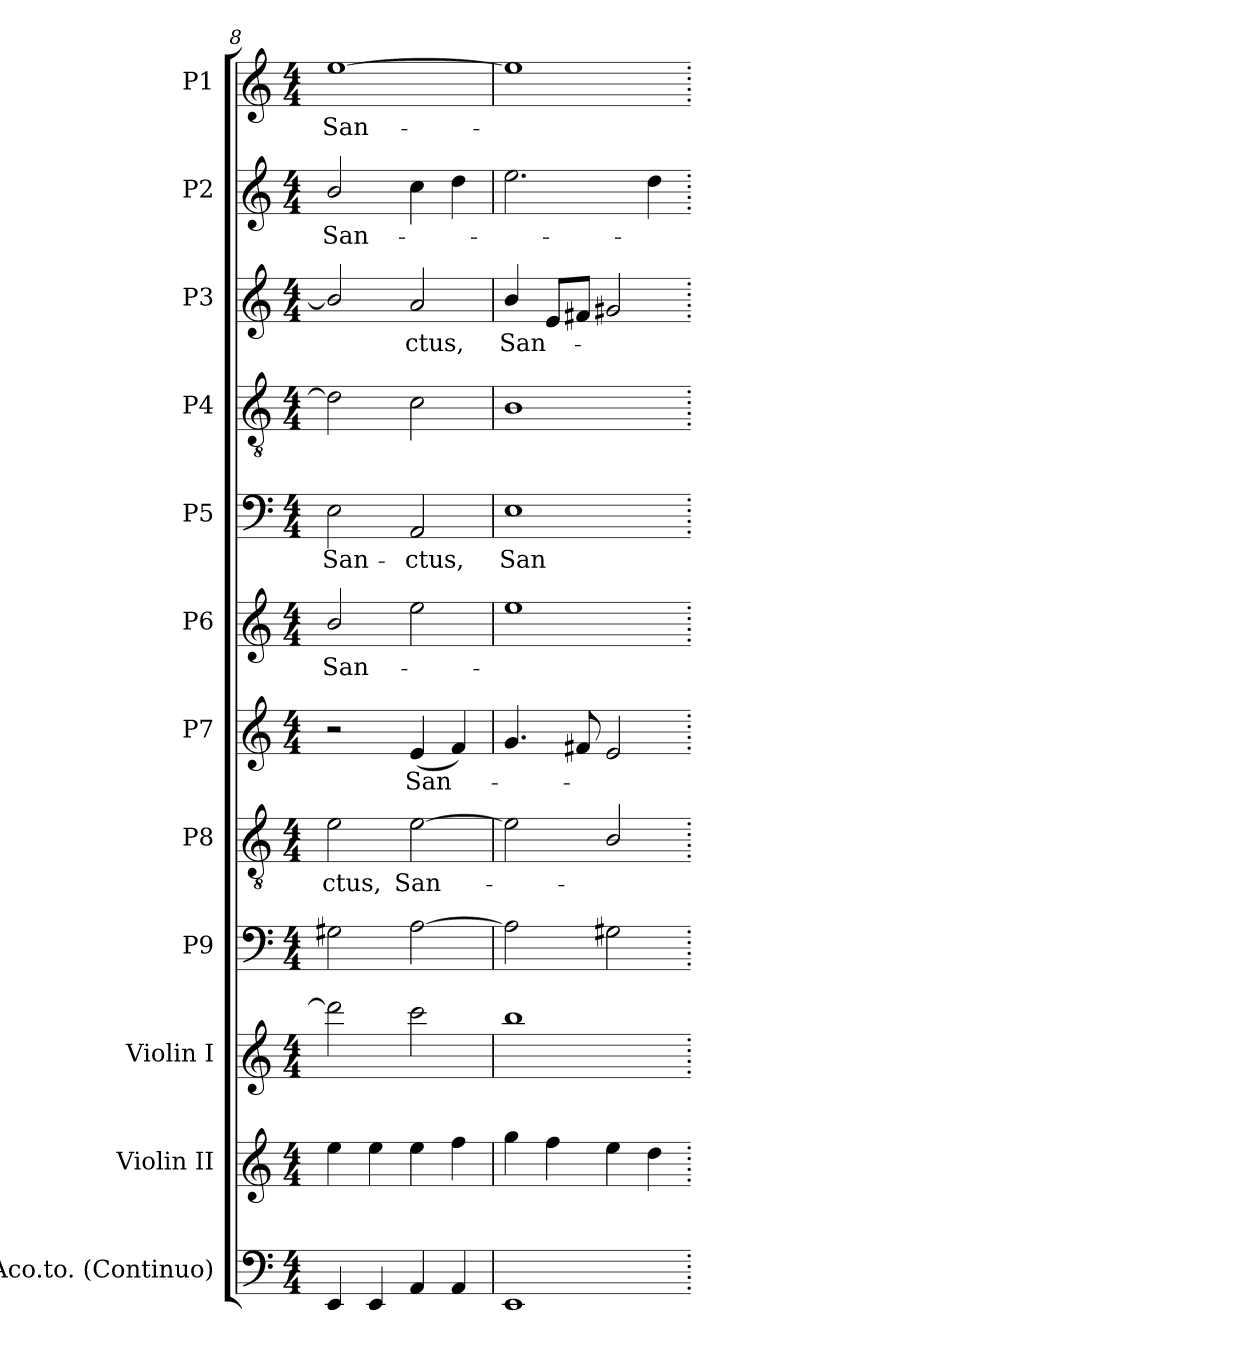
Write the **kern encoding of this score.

**kern	**kern	**kern	**kern	**kern	**text	**kern	**text	**kern	**text	**kern	**text	**kern	**kern	**text	**kern	**text	**kern	**text
*part12	*part11	*part10	*part9	*part8	*part8	*part7	*part7	*part6	*part6	*part5	*part5	*part4	*part3	*part3	*part2	*part2	*part1	*part1
*staff12	*staff11	*staff10	*staff9	*staff8	*staff8	*staff7	*staff7	*staff6	*staff6	*staff5	*staff5	*staff4	*staff3	*staff3	*staff2	*staff2	*staff1	*staff1
*I"Aco.to. (Continuo)	*I"Violin II	*I"Violin I	*I"P9	*I"P8	*	*I"P7	*	*I"P6	*	*I"P5	*	*I"P4	*I"P3	*	*I"P2	*	*I"P1	*
*I'Cont.	*I'Vln. II	*I'Vln. I	*	*	*	*	*	*	*	*	*	*	*	*	*	*	*	*
*clefF4	*clefG2	*clefG2	*clefF4	*clefGv2	*	*clefG2	*	*clefG2	*	*clefF4	*	*clefGv2	*clefG2	*	*clefG2	*	*clefG2	*
*	*	*	*	*ITrd7c12	*	*	*	*	*	*	*	*ITrd7c12	*	*	*	*	*	*
*k[]	*k[]	*k[]	*k[]	*k[]	*	*k[]	*	*k[]	*	*k[]	*	*k[]	*k[]	*	*k[]	*	*k[]	*
*C:	*C:	*C:	*C:	*C:	*	*C:	*	*C:	*	*C:	*	*C:	*C:	*	*C:	*	*C:	*
*M4/4	*M4/4	*M4/4	*M4/4	*M4/4	*	*M4/4	*	*M4/4	*	*M4/4	*	*M4/4	*M4/4	*	*M4/4	*	*M4/4	*
=8	=8	=8	=8	=8	=8	=8	=8	=8	=8	=8	=8	=8	=8	=8	=8	=8	=8	=8
!	!	!	!	!	!LO:LY:b:color=#000000	!	!	!	!	!	!	!	!	!	!	!	!	!
!	!	!	!	!	!	!	!	!	!LO:LY:b:color=#000000	!	!	!	!	!	!	!	!	!
!	!	!	!	!	!	!	!	!	!	!	!LO:LY:b:color=#000000	!	!	!	!	!	!	!
!	!	!	!	!	!	!	!	!	!	!	!	!	!	!	!	!LO:LY:b:color=#000000	!	!
!	!	!	!	!	!	!	!	!	!	!	!	!	!	!	!	!	!	!LO:LY:b:color=#000000
4EEi/	4eei\	2dddi\]	2G#Xi\	2Ei\	-ctus,	2r	.	2bi/	San-	2Ei\	San-	2Di\]	2bi/]	.	2bi/	San-	[1eei	San-
4EEi/	4eei\	.	.	.	.	.	.	.	.	.	.	.	.	.	.	.	.	.
!	!	!	!	!	!LO:LY:b:color=#000000	!	!	!	!	!	!	!	!	!	!	!	!	!
!	!	!	!	!	!	!	!LO:LY:b:color=#000000	!	!	!	!	!	!	!	!	!	!	!
!	!	!	!	!	!	!	!	!	!	!	!LO:LY:b:color=#000000	!	!	!	!	!	!	!
!	!	!	!	!	!	!	!	!	!	!	!	!	!	!LO:LY:b:color=#000000	!	!	!	!
4AAi/	4eei\	2ccci\	[2Ai\	[2Ei\	San-	(4ei/	San-	2eei\	.	2AAi/	-ctus,	2Ci\	2ai/	-ctus,	4cci\	.	.	.
4AAi/	4ffi\	.	.	.	.	4fi/)	.	.	.	.	.	.	.	.	4ddi\	.	.	.
=9	=9	=9	=9	=9	=9	=9	=9	=9	=9	=9	=9	=9	=9	=9	=9	=9	=9	=9
!	!	!	!	!	!	!	!	!	!	!	!LO:LY:b:color=#000000	!	!	!	!	!	!	!
!	!	!	!	!	!	!	!	!	!	!	!	!	!	!LO:LY:b:color=#000000	!	!	!	!
1EEi	4ggi\	1bbi	2Ai\]	2Ei\]	.	4.gi/	.	1eei	.	1Ei	San-	1BBi	4bi/	San-	2.eei\	.	1eei]	.
.	4ffi\	.	.	.	.	.	.	.	.	.	.	.	8ei/L	.	.	.	.	.
.	.	.	.	.	.	8f#Xi/	.	.	.	.	.	.	8f#Xi/J	.	.	.	.	.
.	4eei\	.	2G#Xi\	2BBi/	.	2ei/	.	.	.	.	.	.	2g#Xi/	.	.	.	.	.
.	4ddi\	.	.	.	.	.	.	.	.	.	.	.	.	.	4ddi\	.	.	.
=.	=.	=.	=.	=.	=.	=.	=.	=.	=.	=.	=.	=.	=.	=.	=.	=.	=.	=.
*-	*-	*-	*-	*-	*-	*-	*-	*-	*-	*-	*-	*-	*-	*-	*-	*-	*-	*-
